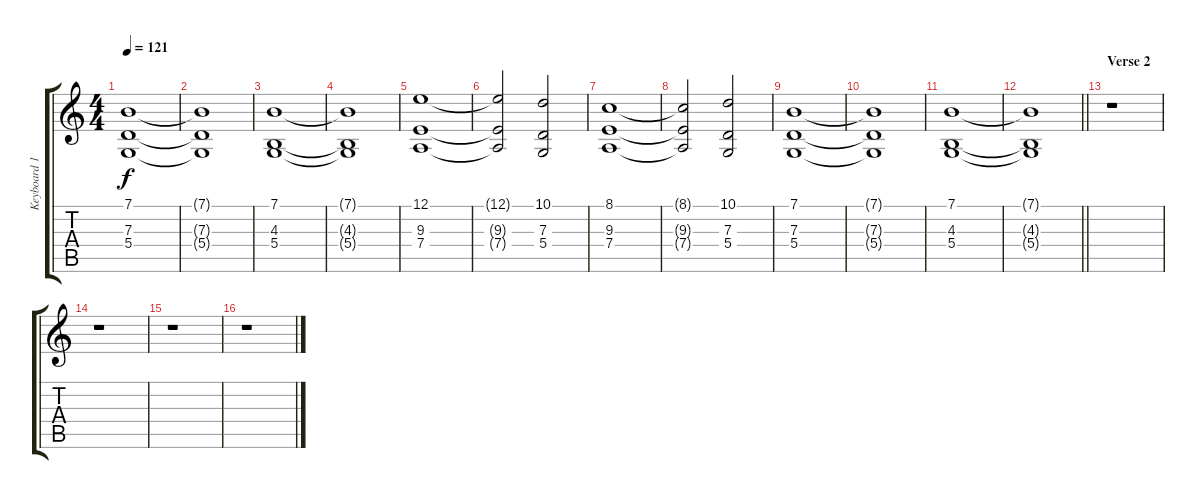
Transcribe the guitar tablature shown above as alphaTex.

\track ("Keyboard 1" "Keyboard 1") {instrument drawbarorgan}
\staff {score tabs}
\tuning (E4 B3 G3 D3 A2 E2) {hide}
\ts (4 4)
\tempo 121
\clef g2
\ks c
(7.1 7.3 5.4).1{dy f} |
(7.1{t} 7.3{t} 5.4{t}).1 |
(7.1 4.3 5.4).1 |
(7.1{t} 4.3{t} 5.4{t}).1 |
(12.1 9.3 7.4).1 |
(12.1{t} 9.3{t} 7.4{t}).2 (10.1 7.3 5.4).2 |
(8.1 9.3 7.4).1 |
(8.1{t} 9.3{t} 7.4{t}).2 (10.1 7.3 5.4).2 |
(7.1 7.3 5.4).1 |
(7.1{t} 7.3{t} 5.4{t}).1 |
(7.1 4.3 5.4).1 |
\barLineRight lightlight
(7.1{t} 4.3{t} 5.4{t}).1 |
\section ("" "Verse 2")
r.1{instrument drawbarorgan} |
r.1 |
r.1 |
r.1
